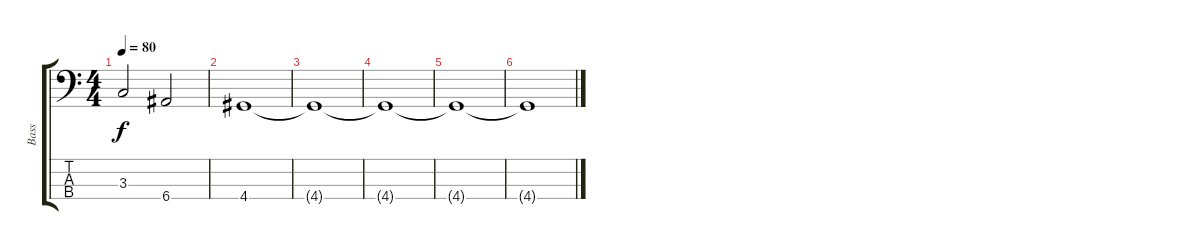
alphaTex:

\track ("Bass" "Bass") {instrument electricbassfinger}
\staff {score tabs}
\tuning (G2 D2 A1 E1) {hide}
\ts (4 4)
\tempo 80
\clef f4
\ks c
3.3.2{dy f} 6.4.2 |
4.4.1 |
4.4{t}.1 |
4.4{t}.1 |
4.4{t}.1 |
4.4{t}.1
